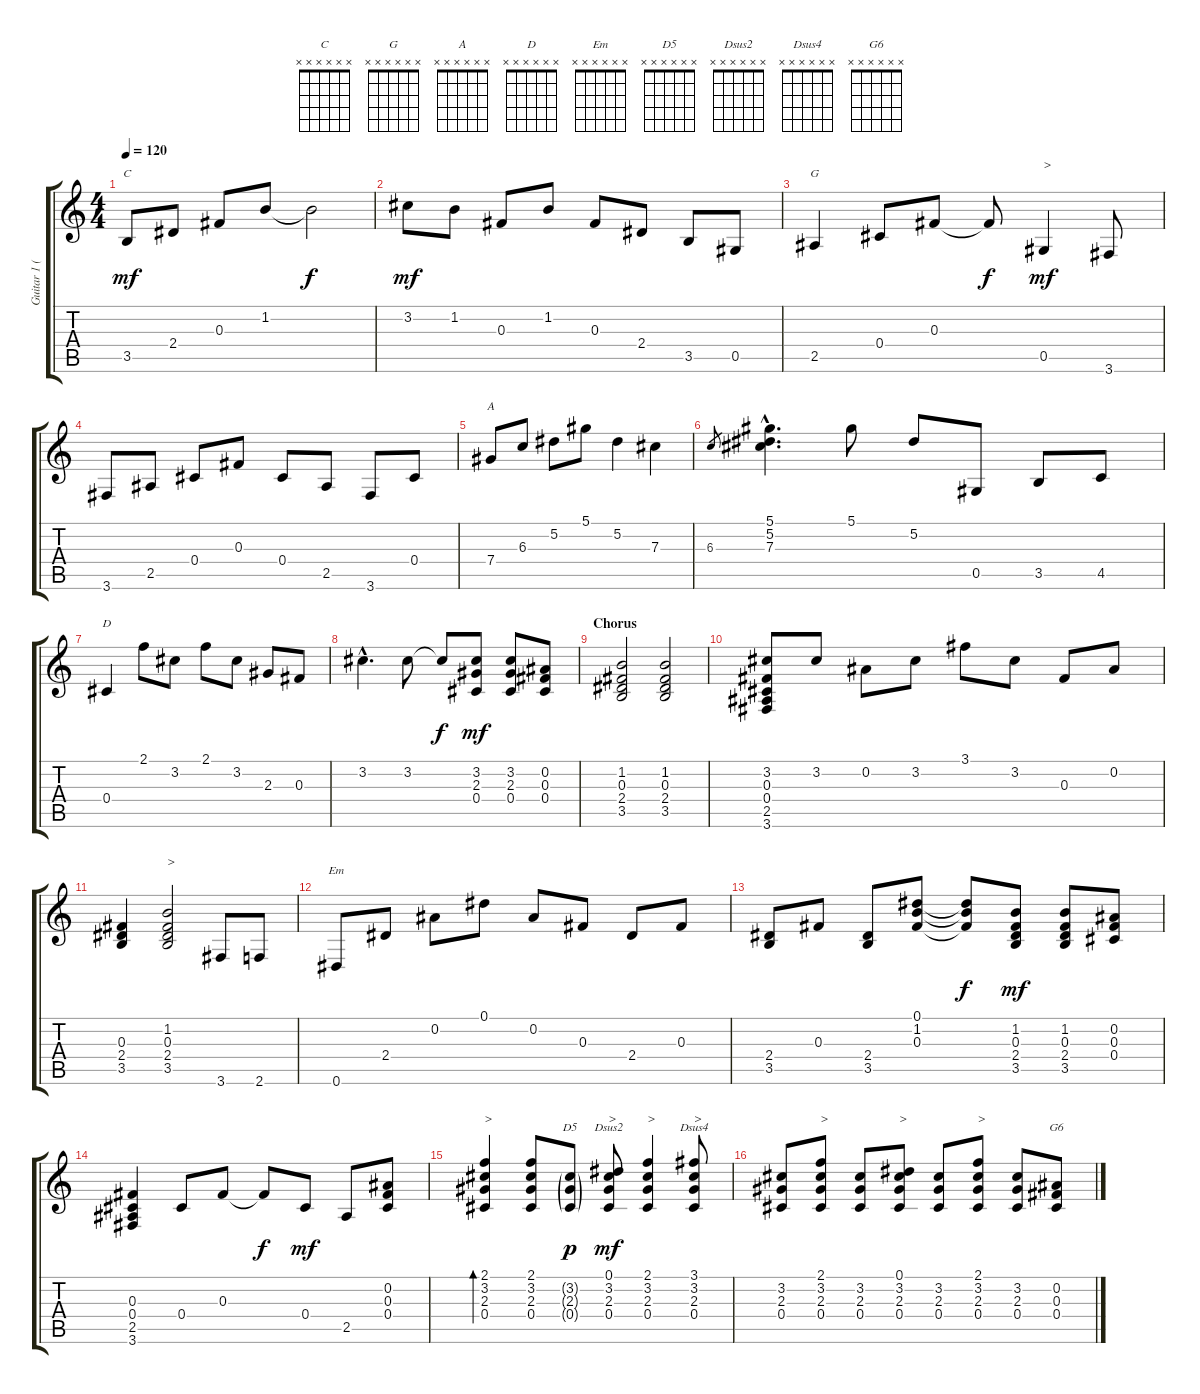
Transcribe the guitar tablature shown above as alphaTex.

\track ("Guitar 1 (Slash)" "Guitar 1 (") {instrument acousticguitarsteel}
\staff {score tabs}
\tuning (Eb4 Bb3 Gb3 Db3 Ab2 Eb2) {hide}
\chord ("C" x x x x x x) {firstfret 0}
\chord ("G" x x x x x x) {firstfret 0}
\chord ("A" x x x x x x) {firstfret 0}
\chord ("D" x x x x x x) {firstfret 0}
\chord ("Em" x x x x x x) {firstfret 0}
\chord ("D5" x x x x x x) {firstfret 0}
\chord ("Dsus2" x x x x x x) {firstfret 0}
\chord ("Dsus4" x x x x x x) {firstfret 0}
\chord ("G6" x x x x x x) {firstfret 0}
\ts (4 4)
\tempo 120
\clef g2
\ks c
3.5.8{ch "C" dy mf} 2.4.8 0.3.8 1.2.8 1.2{t}.2{dy f} |
3.2.8{dy mf} 1.2.8 0.3.8 1.2.8 0.3.8 2.4.8 3.5.8 0.5.8 |
2.5.4{ch "G"} 0.4.8 0.3.8 0.3{t}.8{dy f} 0.5.4{txt ">" dy mf} 3.6.8 |
3.6.8 2.5.8 0.4.8 0.3.8 0.4.8 2.5.8 3.6.8 0.4.8 |
7.4.8{ch "A"} 6.3.8 5.2.8 5.1.8 5.2.4 7.3.4 |
6.3.8{gr} (5.1{hac} 5.2{hac} 7.3{hac}).4{d} 5.1.8 5.2.8 0.5.8 3.5.8 4.5.8 |
0.4.4{ch "D"} 2.1.8 3.2.8 2.1.8 3.2.8 2.3.8 0.3.8 |
3.2{hac}.4{d} 3.2.8 3.2{t}.8{dy f} (3.2 2.3 0.4).8{dy mf} (3.2 2.3 0.4).8 (0.2 0.3 0.4).8 |
\section ("" "Chorus")
(1.2 0.3 2.4 3.5).2 (1.2 0.3 2.4 3.5).2 |
(3.2 0.3 0.4 2.5 3.6).8 3.2.8 0.2.8 3.2.8 3.1.8 3.2.8 0.3.8 0.2.8 |
(0.3 2.4 3.5).4 (1.2 0.3 2.4 3.5).2{txt ">"} 3.6.8 2.6.8 |
0.6.8{ch "Em"} 2.4.8 0.2.8 0.1.8 0.2.8 0.3.8 2.4.8 0.3.8 |
(2.4 3.5).8 0.3.8 (2.4 3.5).8 (0.1 1.2 0.3).8 (0.1{t} 1.2{t} 0.3{t}).8{dy f} (1.2 0.3 2.4 3.5).8{dy mf} (1.2 0.3 2.4 3.5).8 (0.2 0.3 0.4).8 |
(0.3 0.4 2.5 3.6).4 0.4.8 0.3.8 0.3{t}.8{dy f} 0.4.8{dy mf} 2.5.8 (0.2 0.3 0.4).8 |
(2.1 3.2 2.3 0.4).4{bd 120 txt ">"} (2.1 3.2 2.3 0.4).8 (3.2{g} 2.3{g} 0.4{g}).8{ch "D5" dy p} (0.1 3.2 2.3 0.4).8{ch "Dsus2" txt ">" dy mf} (2.1 3.2 2.3 0.4).4{txt ">"} (3.1 3.2 2.3 0.4).8{ch "Dsus4" txt ">"} |
(3.2 2.3 0.4).8 (2.1 3.2 2.3 0.4).8{txt ">"} (3.2 2.3 0.4).8 (0.1 3.2 2.3 0.4).8{txt ">"} (3.2 2.3 0.4).8 (2.1 3.2 2.3 0.4).8{txt ">"} (3.2 2.3 0.4).8 (0.2 0.3 0.4).8{ch "G6"}
